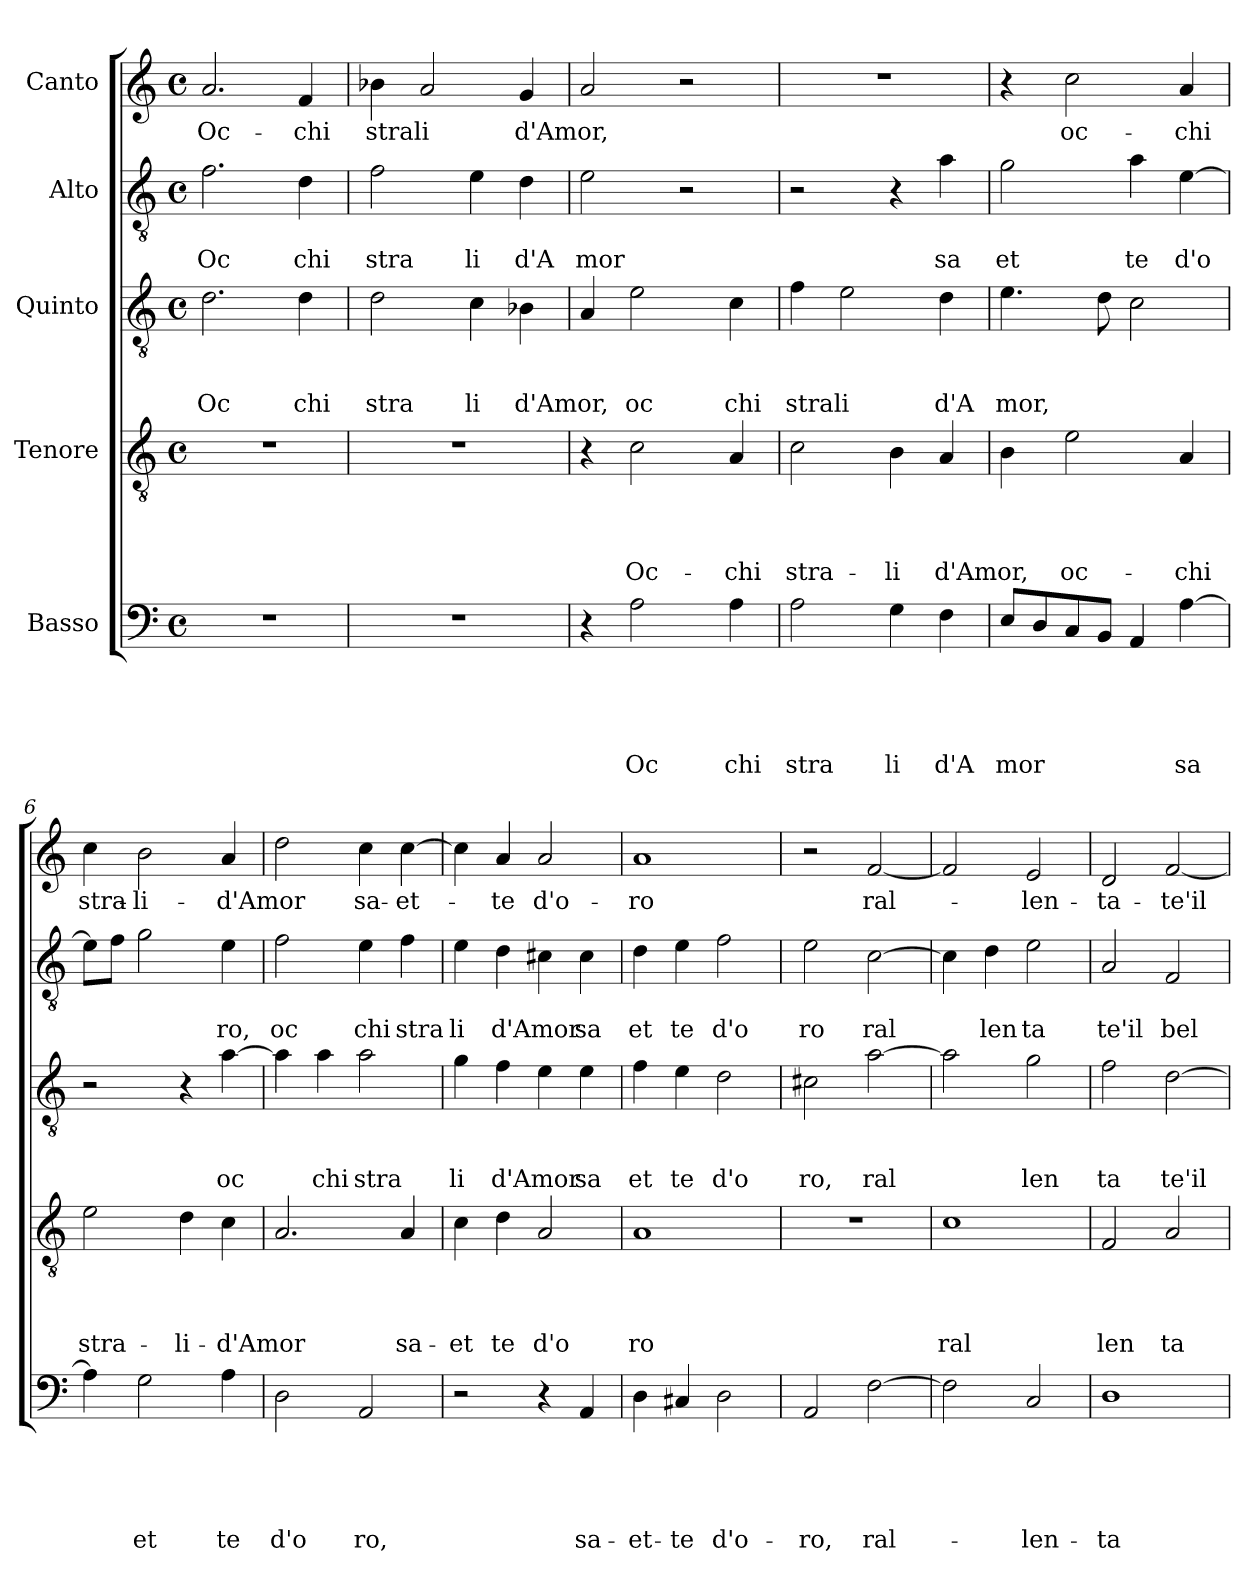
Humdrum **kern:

**kern	**text	**text	**text	**text	**text	**kern	**text	**text	**text	**text	**kern	**text	**text	**text	**kern	**text	**text	**kern	**text
*part5	*part5	*part5	*part5	*part5	*part5	*part4	*part4	*part4	*part4	*part4	*part3	*part3	*part3	*part3	*part2	*part2	*part2	*part1	*part1
*staff5	*staff5	*staff5	*staff5	*staff5	*staff5	*staff4	*staff4	*staff4	*staff4	*staff4	*staff3	*staff3	*staff3	*staff3	*staff2	*staff2	*staff2	*staff1	*staff1
*I"Basso	*	*	*	*	*	*I"Tenore	*	*	*	*	*I"Quinto	*	*	*	*I"Alto	*	*	*I"Canto	*
*clefF4	*	*	*	*	*	*clefGv2	*	*	*	*	*clefGv2	*	*	*	*clefGv2	*	*	*clefG2	*
*k[]	*	*	*	*	*	*k[]	*	*	*	*	*k[]	*	*	*	*k[]	*	*	*k[]	*
*C:	*	*	*	*	*	*C:	*	*	*	*	*C:	*	*	*	*C:	*	*	*C:	*
*M4/4	*	*	*	*	*	*M4/4	*	*	*	*	*M4/4	*	*	*	*M4/4	*	*	*M4/4	*
*met(c)	*	*	*	*	*	*met(c)	*	*	*	*	*met(c)	*	*	*	*met(c)	*	*	*met(c)	*
=1	=1	=1	=1	=1	=1	=1	=1	=1	=1	=1	=1	=1	=1	=1	=1	=1	=1	=1	=1
!	!	!	!	!	!	!	!	!	!	!	!	!	!	!LO:LY:b	!	!	!LO:LY:b	!	!LO:LY:b
1r	.	.	.	.	.	1r	.	.	.	.	2.d\	.	.	Oc	2.f\	.	Oc	2.a/	Oc-
!	!	!	!	!	!	!	!	!	!	!	!	!	!	!LO:LY:b	!	!	!LO:LY:b	!	!LO:LY:b
.	.	.	.	.	.	.	.	.	.	.	4d\	.	.	chi	4d\	.	chi	4f/	-chi
=2	=2	=2	=2	=2	=2	=2	=2	=2	=2	=2	=2	=2	=2	=2	=2	=2	=2	=2	=2
!	!	!	!	!	!	!	!	!	!	!	!	!	!	!LO:LY:b	!	!	!LO:LY:b	!	!LO:LY:b
1r	.	.	.	.	.	1r	.	.	.	.	2d\	.	.	stra	2f\	.	stra	4b-X\	strali
.	.	.	.	.	.	.	.	.	.	.	.	.	.	.	.	.	.	2a/	.
!	!	!	!	!	!	!	!	!	!	!	!	!	!	!LO:LY:b	!	!	!LO:LY:b	!	!
.	.	.	.	.	.	.	.	.	.	.	4c\	.	.	li	4e\	.	li	.	.
!	!	!	!	!	!	!	!	!	!	!	!	!	!	!LO:LY:b	!	!	!LO:LY:b	!	!LO:LY:b
.	.	.	.	.	.	.	.	.	.	.	4B-X\	.	.	d'Amor,	4d\	.	d'A	4g/	d'Amor,
=3	=3	=3	=3	=3	=3	=3	=3	=3	=3	=3	=3	=3	=3	=3	=3	=3	=3	=3	=3
!	!	!	!	!	!	!	!	!	!	!	!	!	!	!	!	!	!LO:LY:b	!	!
4r	.	.	.	.	.	4r	.	.	.	.	4A/	.	.	.	2e\	.	mor	2a/	.
!	!	!	!	!	!LO:LY:b	!	!	!	!	!LO:LY:b	!	!	!	!LO:LY:b	!	!	!	!	!
2A\	.	.	.	.	Oc	2c\	.	.	.	Oc-	2e\	.	.	oc	.	.	.	.	.
.	.	.	.	.	.	.	.	.	.	.	.	.	.	.	2r	.	.	2r	.
!	!	!	!	!	!LO:LY:b	!	!	!	!	!LO:LY:b	!	!	!	!LO:LY:b	!	!	!	!	!
4A\	.	.	.	.	chi	4A/	.	.	.	-chi	4c\	.	.	chi	.	.	.	.	.
=4	=4	=4	=4	=4	=4	=4	=4	=4	=4	=4	=4	=4	=4	=4	=4	=4	=4	=4	=4
!	!	!	!	!	!LO:LY:b	!	!	!	!	!LO:LY:b	!	!	!	!LO:LY:b	!	!	!	!	!
2A\	.	.	.	.	stra	2c\	.	.	.	stra-	4f\	.	.	strali	2r	.	.	1r	.
.	.	.	.	.	.	.	.	.	.	.	2e\	.	.	.	.	.	.	.	.
!	!	!	!	!	!LO:LY:b	!	!	!	!	!LO:LY:b	!	!	!	!	!	!	!	!	!
4G\	.	.	.	.	li	4B\	.	.	.	-li	.	.	.	.	4r	.	.	.	.
!	!	!	!	!	!LO:LY:b	!	!	!	!	!LO:LY:b	!	!	!	!LO:LY:b	!	!	!LO:LY:b	!	!
4F\	.	.	.	.	d'A	4A/	.	.	.	d'Amor,	4d\	.	.	d'A	4a\	.	sa	.	.
=5	=5	=5	=5	=5	=5	=5	=5	=5	=5	=5	=5	=5	=5	=5	=5	=5	=5	=5	=5
!	!	!	!	!	!LO:LY:b	!	!	!	!	!	!	!	!	!LO:LY:b	!	!	!LO:LY:b	!	!
8E/L	.	.	.	.	mor	4B\	.	.	.	.	4.e\	.	.	mor,	2g\	.	et	4r	.
8D/	.	.	.	.	.	.	.	.	.	.	.	.	.	.	.	.	.	.	.
!	!	!	!	!	!	!	!	!	!	!LO:LY:b	!	!	!	!	!	!	!	!	!LO:LY:b
8C/	.	.	.	.	.	2e\	.	.	.	oc-	.	.	.	.	.	.	.	2cc\	oc-
8BB/J	.	.	.	.	.	.	.	.	.	.	8d\	.	.	.	.	.	.	.	.
!	!	!	!	!	!	!	!	!	!	!	!	!	!	!	!	!	!LO:LY:b	!	!
4AA/	.	.	.	.	.	.	.	.	.	.	2c\	.	.	.	4a\	.	te	.	.
!	!	!	!	!	!LO:LY:b	!	!	!	!	!LO:LY:b	!	!	!	!	!	!	!LO:LY:b	!	!LO:LY:b
[>4A\	.	.	.	.	sa	4A/	.	.	.	-chi	.	.	.	.	[>4e\	.	d'o	4a/	-chi
=6	=6	=6	=6	=6	=6	=6	=6	=6	=6	=6	=6	=6	=6	=6	=6	=6	=6	=6	=6
!	!	!	!	!	!	!	!	!	!	!LO:LY:b	!	!	!	!	!	!	!	!	!LO:LY:b
4A\]	.	.	.	.	.	2e\	.	.	.	stra-	2r	.	.	.	8e\L]	.	.	4cc\	stra-
.	.	.	.	.	.	.	.	.	.	.	.	.	.	.	8f\J	.	.	.	.
!	!	!	!	!	!LO:LY:b	!	!	!	!	!	!	!	!	!	!	!	!	!	!LO:LY:b
2G\	.	.	.	.	et	.	.	.	.	.	.	.	.	.	2g\	.	.	2b\	-li-
!	!	!	!	!	!	!	!	!	!	!LO:LY:b	!	!	!	!	!	!	!	!	!
.	.	.	.	.	.	4d\	.	.	.	-li-	4r	.	.	.	.	.	.	.	.
!	!	!	!	!	!LO:LY:b	!	!	!	!	!LO:LY:b	!	!	!	!LO:LY:b	!	!	!LO:LY:b	!	!LO:LY:b
4A\	.	.	.	.	te	4c\	.	.	.	-d'Amor	[>4a\	.	.	oc	4e\	.	ro,	4a/	-d'Amor
=7	=7	=7	=7	=7	=7	=7	=7	=7	=7	=7	=7	=7	=7	=7	=7	=7	=7	=7	=7
!	!	!	!	!	!LO:LY:b	!	!	!	!	!	!	!	!	!	!	!	!LO:LY:b	!	!
2D\	.	.	.	.	d'o	2.A/	.	.	.	.	4a\]	.	.	.	2f\	.	oc	2dd\	.
!	!	!	!	!	!	!	!	!	!	!	!	!	!	!LO:LY:b	!	!	!	!	!
.	.	.	.	.	.	.	.	.	.	.	4a\	.	.	chi	.	.	.	.	.
!	!	!	!	!	!LO:LY:b	!	!	!	!	!	!	!	!	!LO:LY:b	!	!	!LO:LY:b	!	!LO:LY:b
2AA/	.	.	.	.	ro,	.	.	.	.	.	2a\	.	.	stra	4e\	.	chi	4cc\	sa-
!	!	!	!	!	!	!	!	!	!	!LO:LY:b	!	!	!	!	!	!	!LO:LY:b	!	!LO:LY:b
.	.	.	.	.	.	4A/	.	.	.	sa-	.	.	.	.	4f\	.	stra	[<4cc\	-et-
!!LO:LB:g=z
=8	=8	=8	=8	=8	=8	=8	=8	=8	=8	=8	=8	=8	=8	=8	=8	=8	=8	=8	=8
!	!	!	!	!	!	!	!	!	!	!LO:LY:b	!	!	!	!LO:LY:b	!	!	!LO:LY:b	!	!
2r	.	.	.	.	.	4c\	.	.	.	-et	4g\	.	.	li	4e\	.	li	4cc\]	.
!	!	!	!	!	!	!	!	!	!	!LO:LY:b	!	!	!	!LO:LY:b	!	!	!LO:LY:b	!	!LO:LY:b
.	.	.	.	.	.	4d\	.	.	.	te	4f\	.	.	d'Amor	4d\	.	d'Amor	4a/	-te
!	!	!	!	!	!	!	!	!	!	!LO:LY:b	!	!	!	!	!	!	!	!	!LO:LY:b
4r	.	.	.	.	.	2A/	.	.	.	d'o	4e\	.	.	.	4c#X\	.	.	2a/	d'o-
!	!	!	!	!	!LO:LY:b	!	!	!	!	!	!	!	!	!LO:LY:b	!	!	!LO:LY:b	!	!
4AA/	.	.	.	.	sa-	.	.	.	.	.	4e\	.	.	sa	4c#\	.	sa	.	.
=9	=9	=9	=9	=9	=9	=9	=9	=9	=9	=9	=9	=9	=9	=9	=9	=9	=9	=9	=9
!	!	!	!	!	!LO:LY:b	!	!	!	!	!LO:LY:b	!	!	!	!LO:LY:b	!	!	!LO:LY:b	!	!LO:LY:b
4D\	.	.	.	.	-et-	1A	.	.	.	ro	4f\	.	.	et	4d\	.	et	1a	-ro
!	!	!	!	!	!LO:LY:b	!	!	!	!	!	!	!	!	!LO:LY:b	!	!	!LO:LY:b	!	!
4C#X/	.	.	.	.	-te	.	.	.	.	.	4e\	.	.	te	4e\	.	te	.	.
!	!	!	!	!	!LO:LY:b	!	!	!	!	!	!	!	!	!LO:LY:b	!	!	!LO:LY:b	!	!
2D\	.	.	.	.	d'o-	.	.	.	.	.	2d\	.	.	d'o	2f\	.	d'o	.	.
=10	=10	=10	=10	=10	=10	=10	=10	=10	=10	=10	=10	=10	=10	=10	=10	=10	=10	=10	=10
!	!	!	!	!	!LO:LY:b	!	!	!	!	!	!	!	!	!LO:LY:b	!	!	!LO:LY:b	!	!
2AA/	.	.	.	.	-ro,	1r	.	.	.	.	2c#X\	.	.	ro,	2e\	.	ro	2r	.
!	!	!	!	!	!LO:LY:b	!	!	!	!	!	!	!	!	!LO:LY:b	!	!	!LO:LY:b	!	!LO:LY:b
[>2F\	.	.	.	.	ral-	.	.	.	.	.	[>2a\	.	.	ral	[>2c\	.	ral	[<2f/	ral-
=11	=11	=11	=11	=11	=11	=11	=11	=11	=11	=11	=11	=11	=11	=11	=11	=11	=11	=11	=11
!	!	!	!	!	!	!	!	!	!	!LO:LY:b	!	!	!	!	!	!	!	!	!
2F\]	.	.	.	.	.	1c	.	.	.	ral	2a\]	.	.	.	4c\]	.	.	2f/]	.
!	!	!	!	!	!	!	!	!	!	!	!	!	!	!	!	!	!LO:LY:b	!	!
.	.	.	.	.	.	.	.	.	.	.	.	.	.	.	4d\	.	len	.	.
!	!	!	!	!	!LO:LY:b	!	!	!	!	!	!	!	!	!LO:LY:b	!	!	!LO:LY:b	!	!LO:LY:b
2C/	.	.	.	.	-len-	.	.	.	.	.	2g\	.	.	len	2e\	.	ta	2e/	-len-
=12	=12	=12	=12	=12	=12	=12	=12	=12	=12	=12	=12	=12	=12	=12	=12	=12	=12	=12	=12
!	!	!	!	!	!LO:LY:b	!	!	!	!	!LO:LY:b	!	!	!	!LO:LY:b	!	!	!LO:LY:b	!	!LO:LY:b
1D	.	.	.	.	-ta-	2F/	.	.	.	len	2f\	.	.	ta	2A/	.	te'il	2d/	-ta-
!	!	!	!	!	!	!	!	!	!	!LO:LY:b	!	!	!	!LO:LY:b	!	!	!LO:LY:b	!	!LO:LY:b
.	.	.	.	.	.	2A/	.	.	.	ta	[>2d\	.	.	te'il	2F/	.	bel	[<2f/	-te'il
=	=	=	=	=	=	=	=	=	=	=	=	=	=	=	=	=	=	=	=
*-	*-	*-	*-	*-	*-	*-	*-	*-	*-	*-	*-	*-	*-	*-	*-	*-	*-	*-	*-
